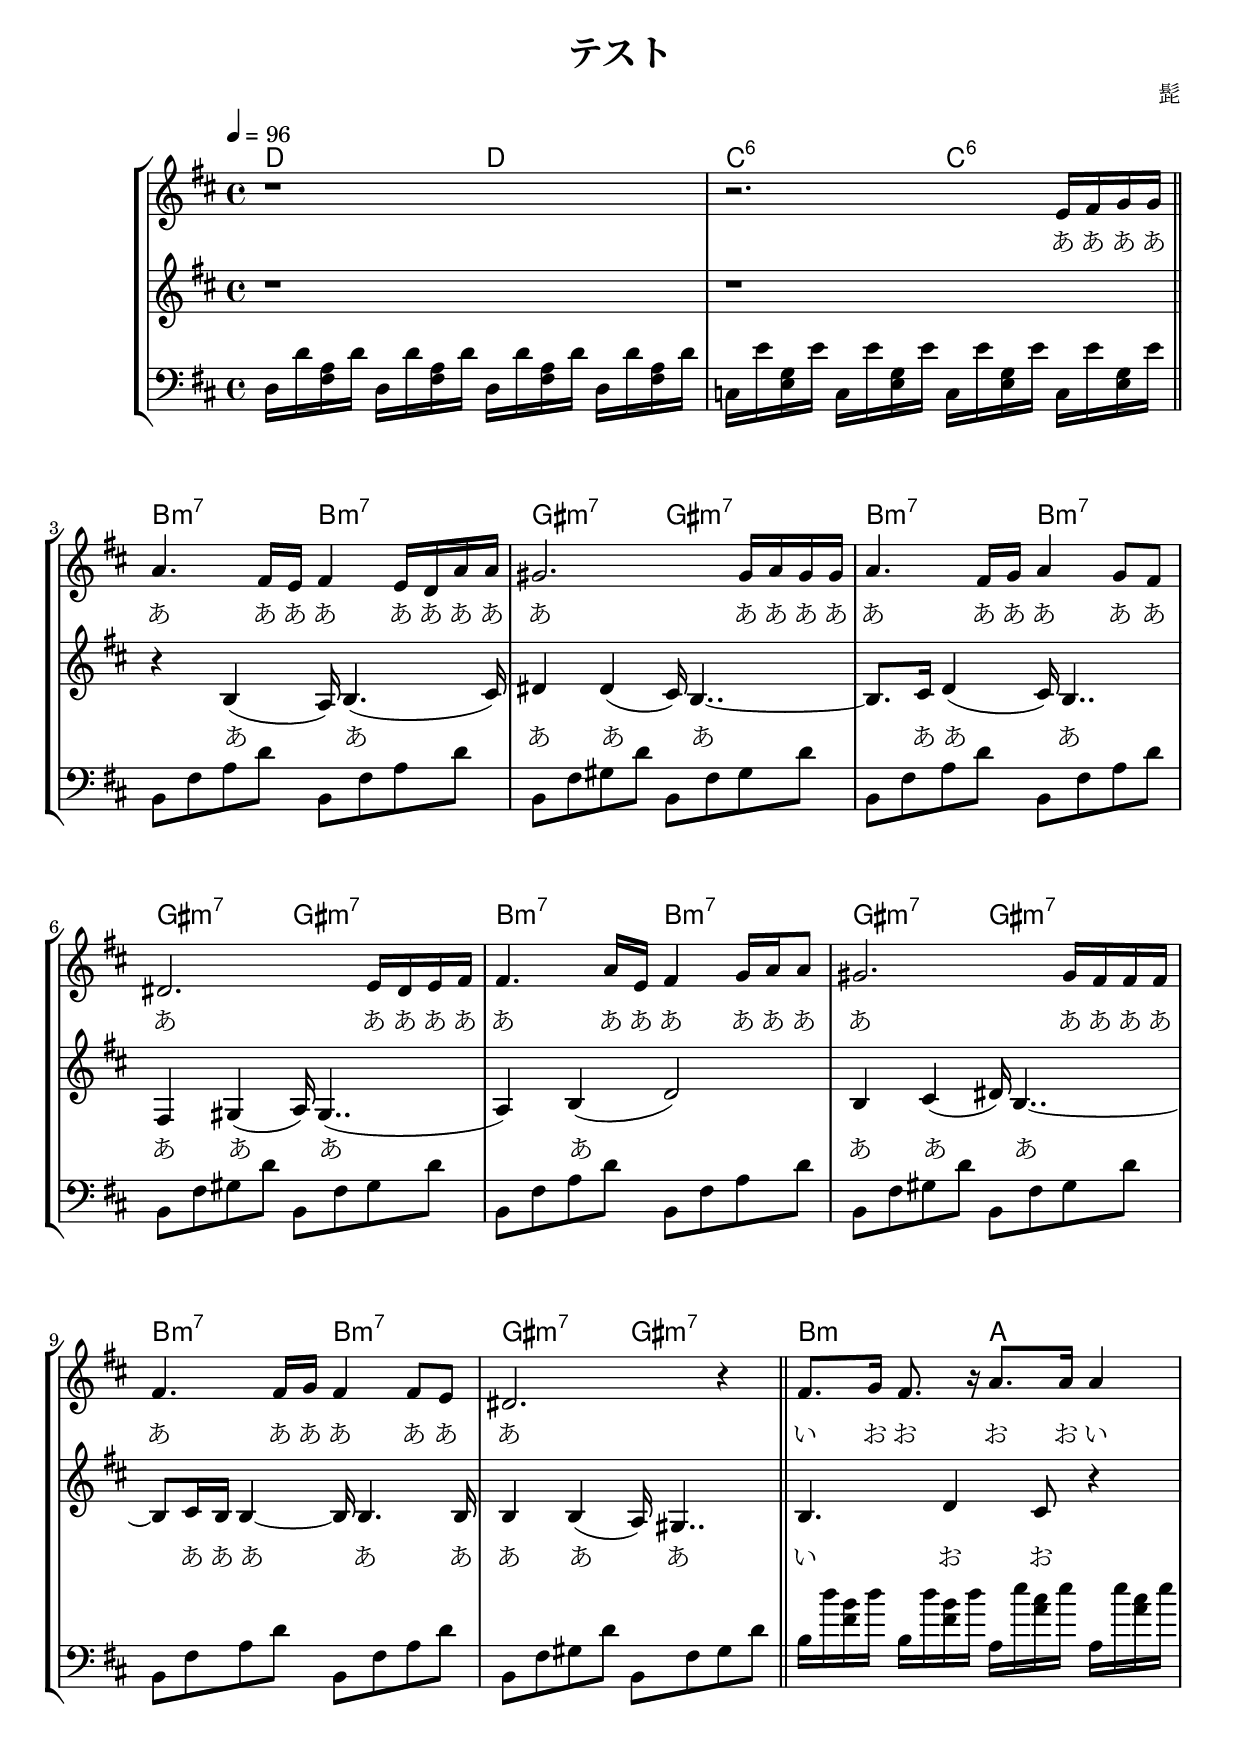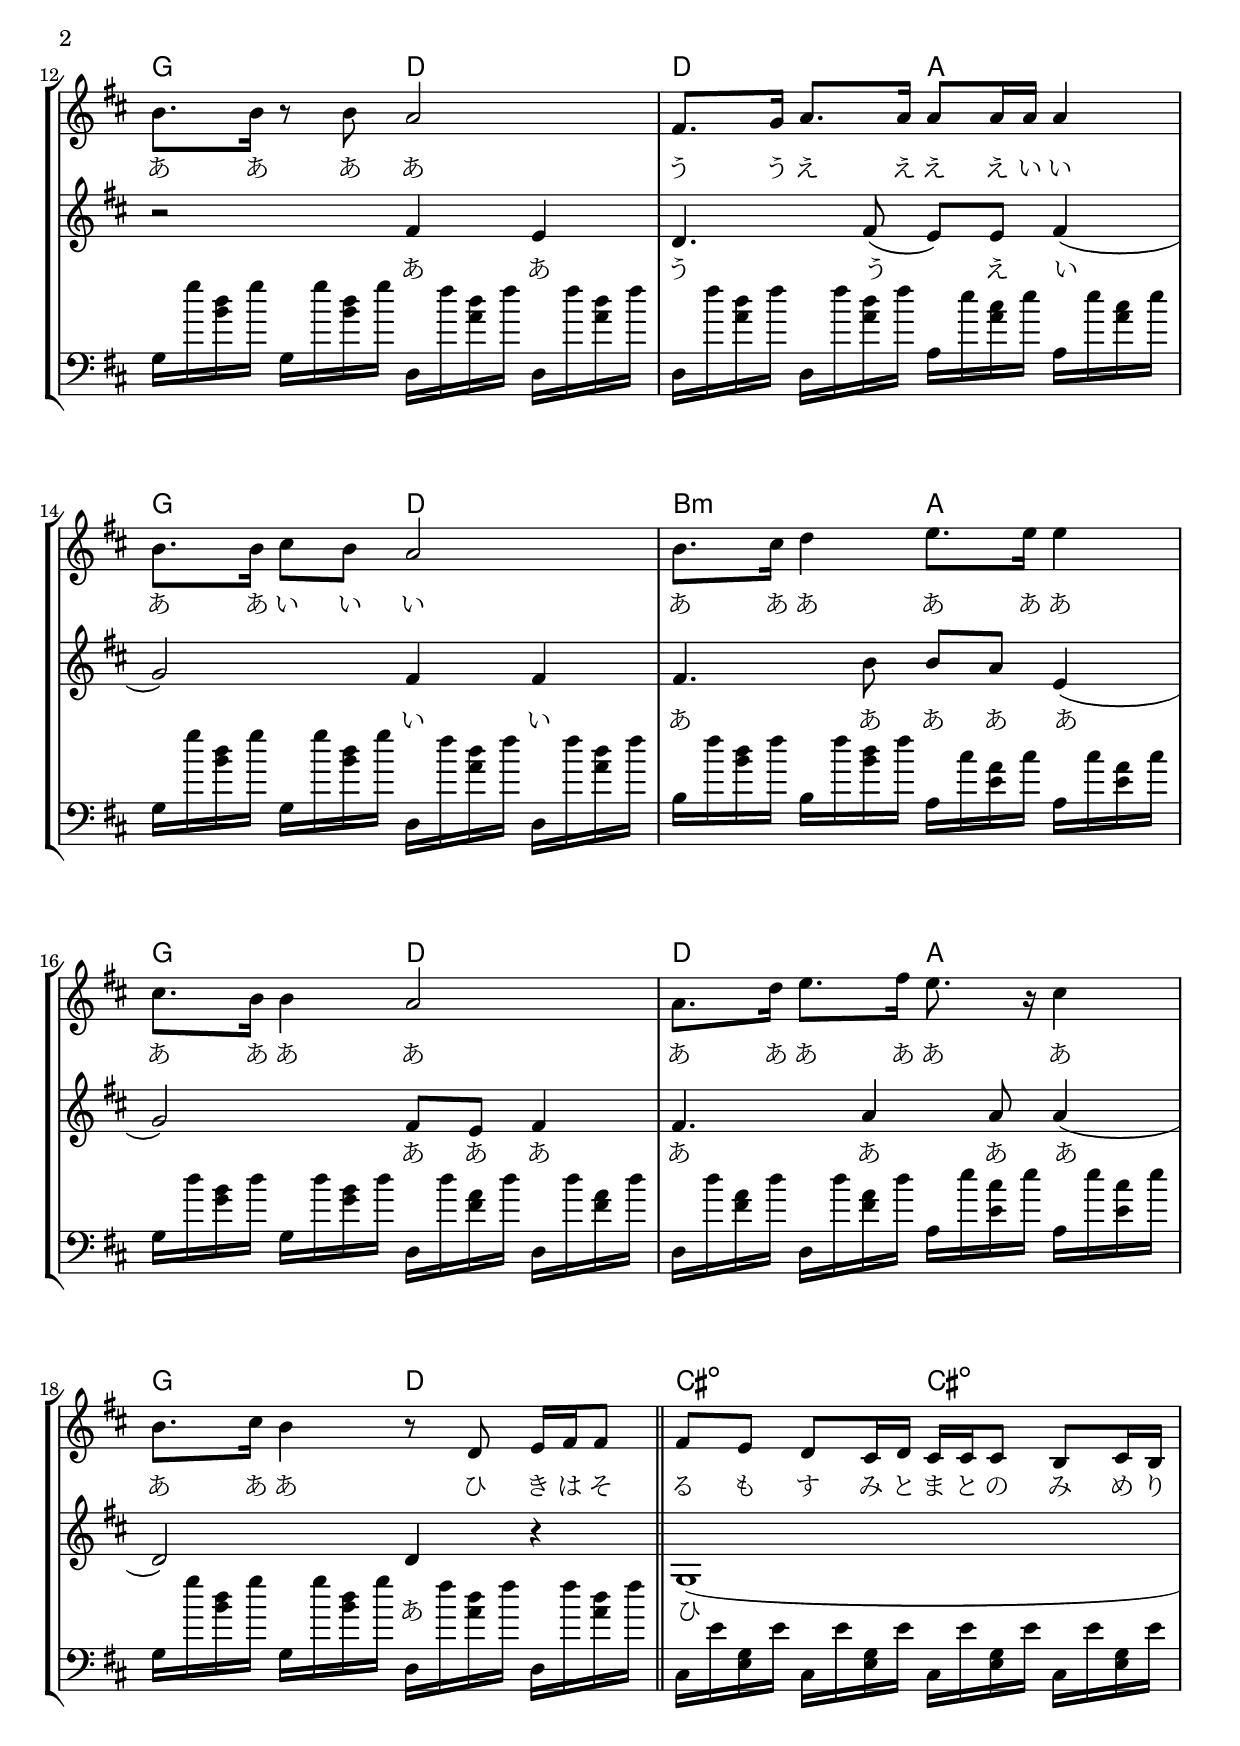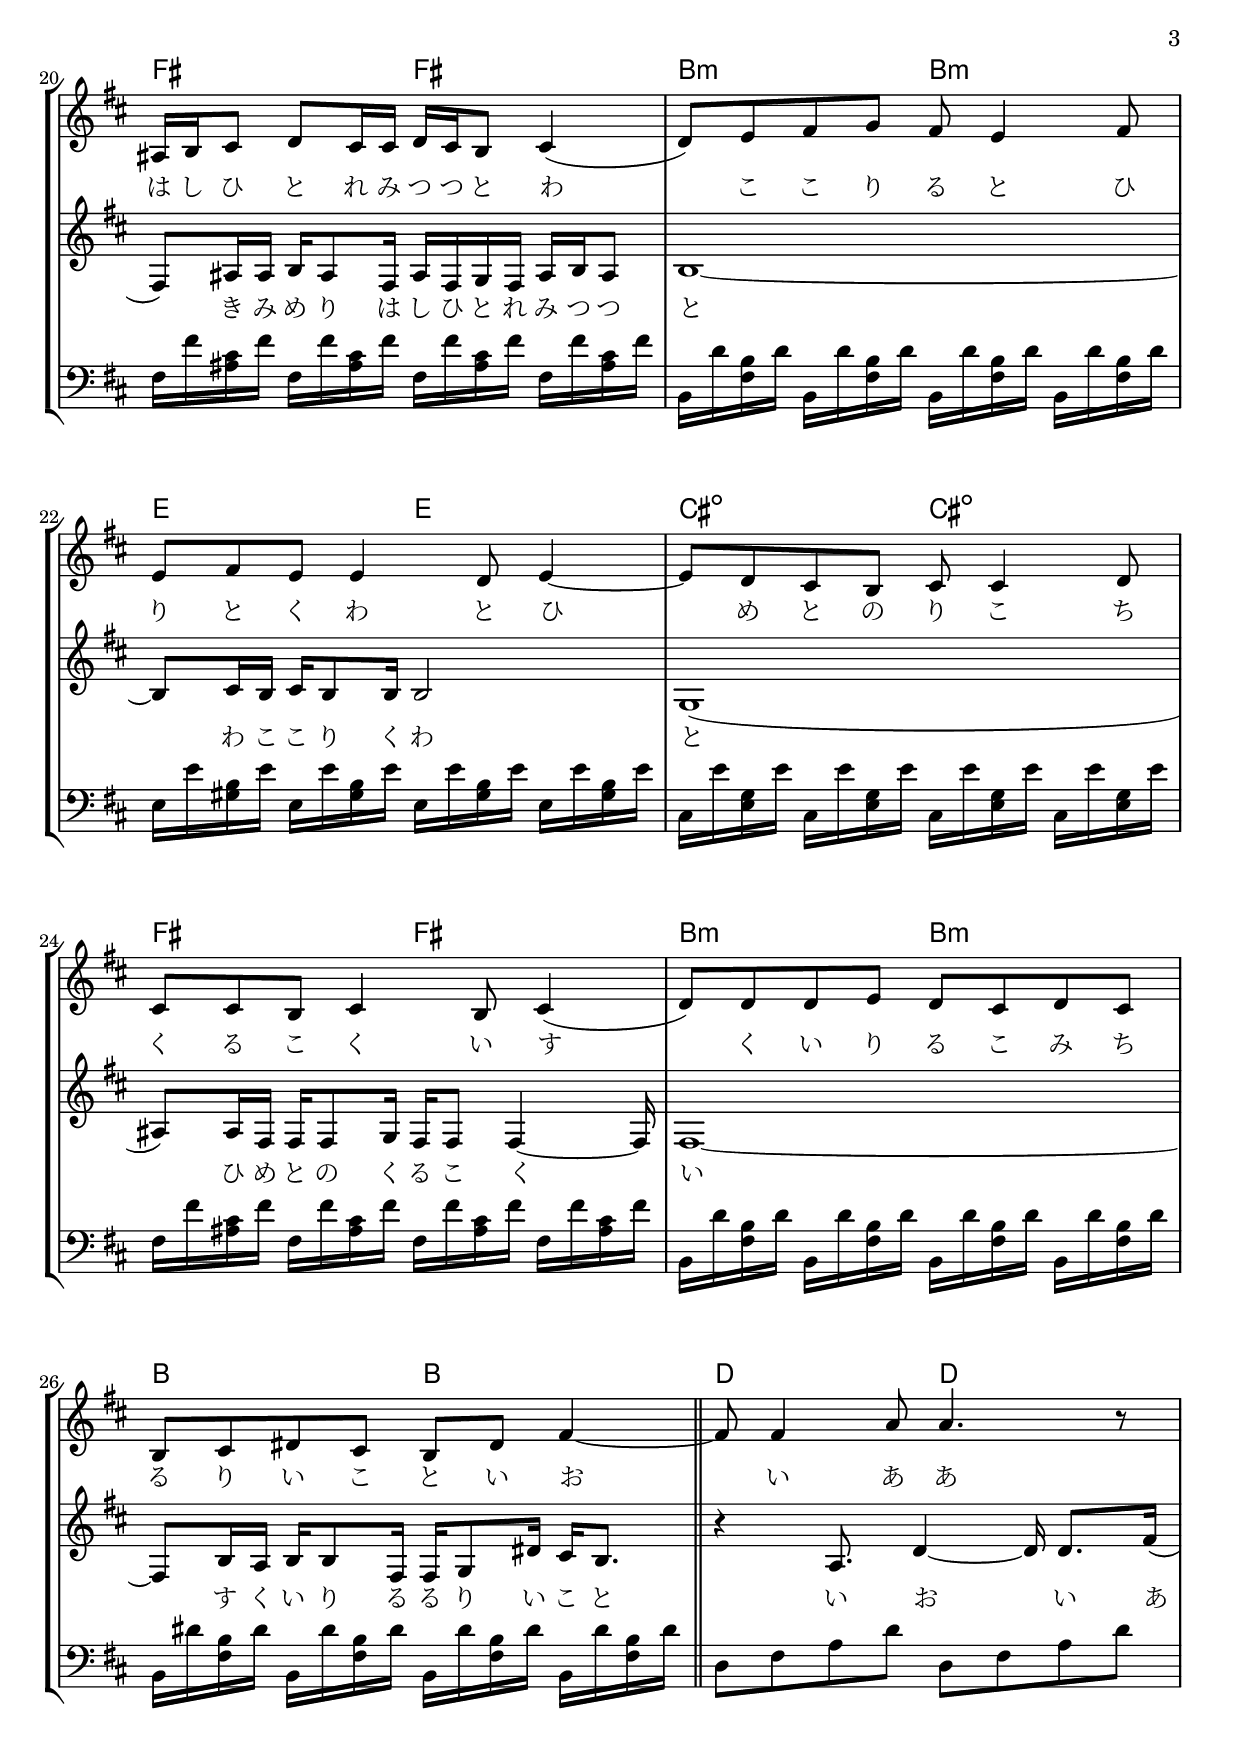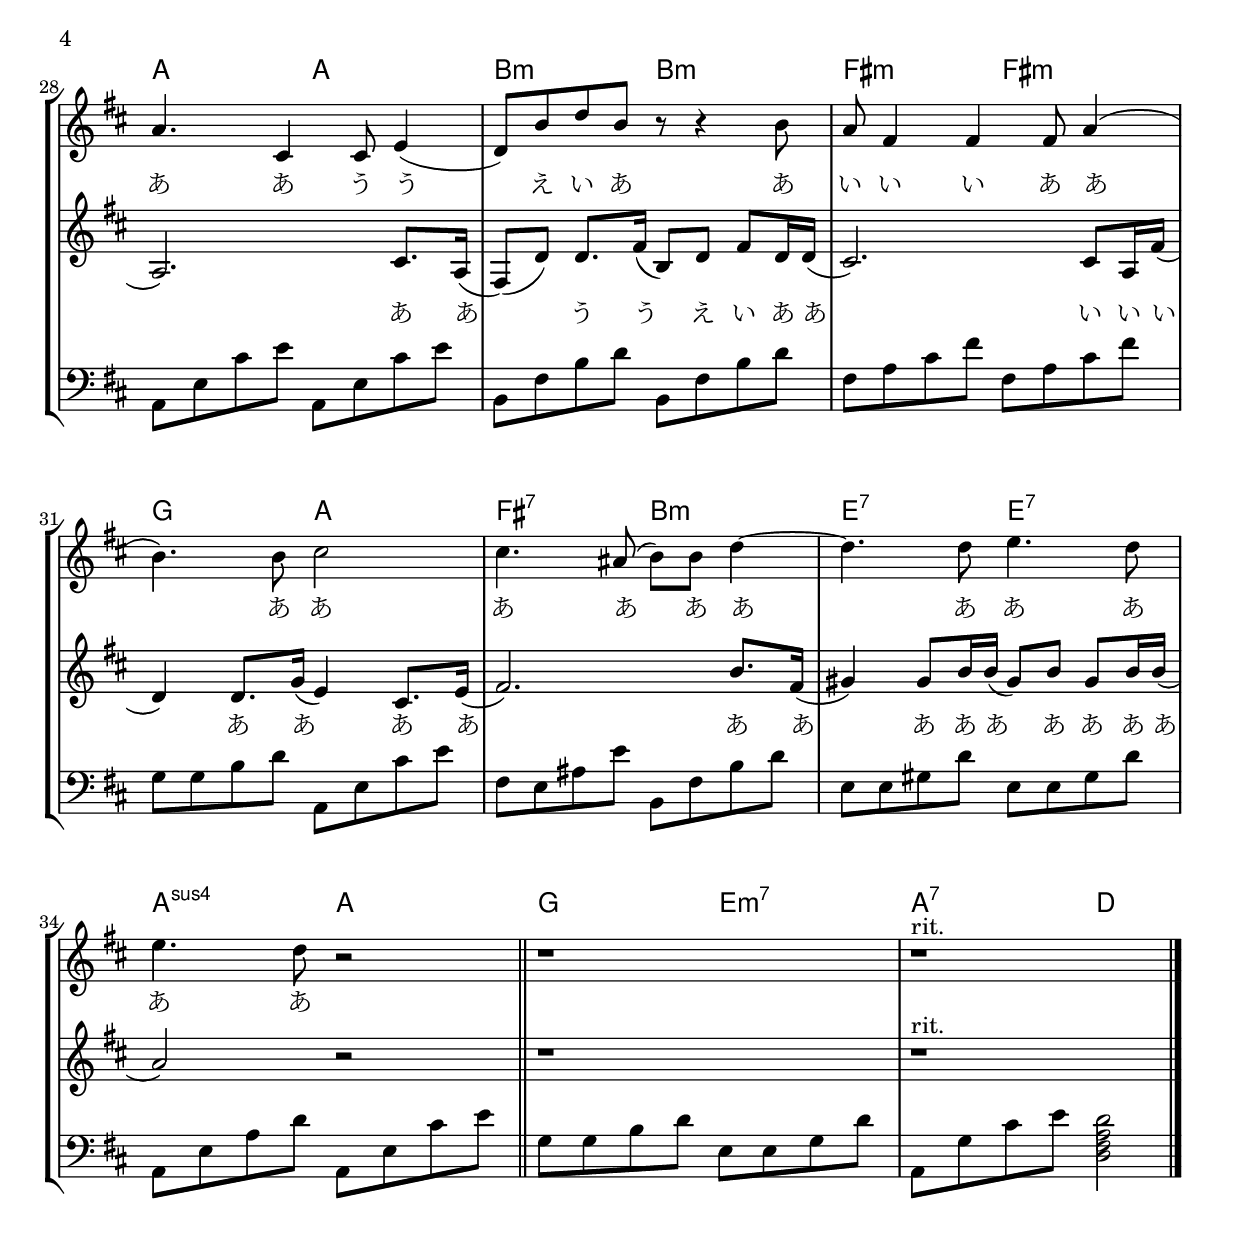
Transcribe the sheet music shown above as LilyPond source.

\version "2.12.1"

\header {
	title = \markup {テスト}
	composer = \markup \center-column {髭}
}

harmony = \chordmode {
	d2 d c:6 c:6 

	b:min7 b:min7 gis:m7 gis:m7 b:min7 b:min7 gis:m7 gis:m7 b:min7 b:min7 gis:m7 gis:m7 b:min7 b:min7 gis:m7 gis:m7 

	b:m a g d d a g d b:m a g d d a g d 

	cis:dim cis:dim fis fis b:m b:m e e cis:dim cis:dim fis fis b:m b:m b b 

	d d a a b:m b:m fis:m fis:m g a fis:7 b:m e:7 e:7 a:sus4 a 

	g e:min7 a:7 d 
}

melody = {
	\key d \major
	\tempo 4 = 96
	r1 | r2. 
	\set Staff.midiInstrument = #"Trombone"
	e'16  fis'16  g'16  g'16 
	a'4.  fis'16  e'16  fis'4  e'16  d'16  a'16  a'16 
	gis'2.  gis'16  a'16  gis'16  gis'16 
	a'4.  fis'16  g'16  a'4  g'8  fis'8 
	dis'2.  e'16  dis'16  e'16  fis'16 
	fis'4.  a'16  e'16  fis'4  g'16  a'16  a'8 
	gis'2.  gis'16  fis'16  fis'16  fis'16 
	fis'4.  fis'16  g'16  fis'4  fis'8  e'8 
	dis'2.  	r4 	\set Staff.midiInstrument = #"Trombone"
	fis'8.  g'16  fis'8.  r16  a'8.  a'16  a'4 
	b'8.  b'16  r8  b'8  a'2 
	fis'8.  g'16  a'8.  a'16  a'8  a'16  a'16  a'4 
	b'8.  b'16  cis''8  b'8  a'2 
	b'8.  cis''16  d''4  e''8.  e''16  e''4 
	cis''8.  b'16  b'4  a'2 
	a'8.  d''16  e''8.  fis''16  e''8.  r16  cis''4 
	b'8.  cis''16  b'4  r8  	\set Staff.midiInstrument = #"Trombone"
	d'8  e'16  fis'16  fis'8 
	fis'8  e'8  d'8  cis'16  d'16  cis'16  cis'16  cis'8  b8  cis'16  b16 
	ais16  b16  cis'8  d'8  cis'16  cis'16  d'16  cis'16  b8  cis'4 
	(d'8)  e'8  fis'8  g'8  fis'8  e'4  fis'8 
	e'8  fis'8  e'8  e'4  d'8  e'4~ 
	e'8  d'8  cis'8  b8  cis'8  cis'4  d'8 
	cis'8  cis'8  b8  cis'4  b8  cis'4 
	(d'8)  d'8  d'8  e'8  d'8  cis'8  d'8  cis'8 
	b8  cis'8  dis'8  cis'8  b8  	\set Staff.midiInstrument = #"Trombone"
	dis'8  fis'4~ 
	fis'8  fis'4  a'8  a'4.  r8 
	a'4.  cis'4  cis'8  e'4 
	(d'8)  b'8  d''8  b'8  r8  r4  b'8 
	a'8  fis'4  fis'4  fis'8  a'4 
	(b'4.)  b'8  cis''2 
	cis''4.  ais'8  (b'8)  b'8  d''4~ 
	d''4.  d''8  e''4.  d''8 
	e''4.  d''8  	r2 	r1 | r1^"rit." \bar "|."
}

words = \lyricmode {
	
	あ  あ  あ  あ  あ  あ  あ  あ  あ  あ  あ  あ  あ  あ  あ  あ  あ  あ  あ  あ  あ  あ  あ  あ  あ  あ  あ  あ  あ  あ  あ  あ  あ  あ  あ  あ  あ  あ  あ  あ  あ  あ  あ  あ  あ  あ  あ  
	い  お  お  お  お  い  あ  あ  あ  あ  う  う  え  え  え  え  い  い  あ  あ  い  い  い  あ  あ  あ  あ  あ  あ  あ  あ  あ  あ  あ  あ  あ  あ  あ  あ  あ  あ  あ  
	ひ  き  は  そ  る  も  す  み  と  ま  と  の  み  め  り  は  し  ひ  と  れ  み  つ  つ  と  わ  こ  こ  り  る  と  ひ  り  と  く  わ  と  ひ  め  と  の  り  こ  ち  く  る  こ  く  い  す  く  い  り  る  こ  み  ち  る  り  い  こ  と  
	い  お  い  あ  あ  あ  あ  う  う  え  い  あ  あ  い  い  い  あ  あ  あ  あ  あ  あ  あ  あ  あ  あ  あ  あ  あ  
	
}

secondmelody = {
	\key d \major
	\tempo 4 = 96
	r1 | r1   
	\set Staff.midiInstrument = #"Trombone"
	r4 b4  (a16)  b4.  (cis'16) 
	dis'4  dis'4  (cis'16)  b4..~ 
	b8.  cis'16  d'4  (cis'16)  b4.. 
	fis4  gis4  (a16)  gis4.. 
	(a4)  b4  (d'2) 
	b4  cis'4  (dis'16)  b4..~ 
	b8  cis'16  b16  b4~b16  b4.  b16 
	b4  b4  (a16)  gis4..
	\set Staff.midiInstrument = #"Trombone"
	b4.  d'4  cis'8  r4 
	r2  fis'4  e'4 
	d'4.  fis'8  (e'8)  e'8  fis'4 
	(g'2)  fis'4  fis'4 
	fis'4.  b'8  b'8  a'8  e'4 
	(g'2)  fis'8  e'8  fis'4 
	fis'4.  a'4  a'8  a'4 
	(d'2)  d'4  r4
	\set Staff.midiInstrument = #"Trombone"
	 g1 
	(fis8)  ais16  ais16  b16  ais8  fis16  ais16  fis16  g16  fis16  ais16  b16  ais8 
	b1~ 
	b8  cis'16  b16  cis'16  b8  b16  b2 
	g1 
	(ais8)  ais16  fis16  fis16  fis8  g16  fis16  fis8  fis4~fis16 
	fis1~ 
	fis8  b16  a16  b16  b8  fis16  fis16  g8  dis'16  cis'16  b8.
	\set Staff.midiInstrument = #"Trombone"
	r4 a8.  d'4~d'16  d'8.  fis'16 
	(a2.)  cis'8.  a16 
	(fis8)  (d'8)  d'8.  fis'16  (b8)  d'8  fis'8  d'16  d'16 
	(cis'2.)  cis'8  a16  fis'16 
	(d'4)  d'8.  g'16  (e'4)  cis'8.  e'16 
	(fis'2.)  b'8.  fis'16 
	(gis'4)  gis'8  b'16  b'16  (gis'8)  b'8  gis'8  b'16  b'16 
	(a'2)  	r2 	r1 | r1^"rit." \bar "|."
}

secondwords = \lyricmode {
	
	あ  あ  あ  あ  あ  あ  あ  あ  あ  あ  あ  あ  あ  あ  あ  あ  あ  あ  あ  あ  あ  あ  あ  
	い  お  お  あ  あ  う  う  え  い  い  い  あ  あ  あ  あ  あ  あ  あ  あ  あ  あ  あ  あ  あ  
	ひ  き  み  め  り  は  し  ひ  と  れ  み  つ  つ  と  わ  こ  こ  り  く  わ  と  ひ  め  と  の  く  る  こ  く  い  す  く  い  り  る  る  り  い  こ  と  
	い  お  い  あ  あ  あ  う  う  え  い  あ  あ  い  い  い  あ  あ  あ  あ  あ  あ  あ  あ  あ  あ  あ  あ  あ  
	
}

tempochange = {
	\tempo 4 = 96
	r1 | r1 \bar "||"
	\tempo 4 = 96
	r1 | r1 | r1 | r1 | r1 | r1 | r1 | r1 \bar "||"
	\tempo 4 = 96
	r1 | r1 | r1 | r1 | r1 | r1 | r1 | r1 \bar "||"
	\tempo 4 = 96
	r1 | r1 | r1 | r1 | r1 | r1 | r1 | r1 \bar "||"
	\tempo 4 = 96
	r1 | r1 | r1 | r1 | r1 | r1 | r1 | r1 \bar "||"
	\tempo 4 = 96
	r1 | \tempo 4 = 72 r2 \tempo 4 = 64 r2 \bar "|."
}

mainacc = {
	\clef bass
	\set Staff.midiInstrument = #"Trombone"
	\key d \major
	\tempo 4 = 96
	d16 d' <fis a> d' d d' <fis a> d'
	d16 d' <fis a> d' d d' <fis a> d'
	c16 e' <e g> e' c e' <e g> e'
	c16 e' <e g> e' c e' <e g> e'
	\bar "||"

	\set Staff.midiInstrument = #"Bright Acoustic"
	b,8 fis8 a8 d'8
	b,8 fis8 a8 d'8
	b,8 fis8 gis8 d'8
	b,8 fis8 gis8 d'8
	b,8 fis8 a8 d'8
	b,8 fis8 a8 d'8
	b,8 fis8 gis8 d'8
	b,8 fis8 gis8 d'8
	b,8 fis8 a8 d'8
	b,8 fis8 a8 d'8
	b,8 fis8 gis8 d'8
	b,8 fis8 gis8 d'8
	b,8 fis8 a8 d'8
	b,8 fis8 a8 d'8
	b,8 fis8 gis8 d'8
	b,8 fis8 gis8 d'8
	\bar "||"

	\set Staff.midiInstrument = #"Violin"
	b16 d'' <fis' b'> d'' b d'' <fis' b'> d''
	a16 e'' <a' cis''> e'' a e'' <a' cis''> e''
	g16 g'' <b' d''> g'' g g'' <b' d''> g''
	d16 fis'' <a' d''> fis'' d fis'' <a' d''> fis''
	d16 fis'' <a' d''> fis'' d fis'' <a' d''> fis''
	a16 e'' <a' cis''> e'' a e'' <a' cis''> e''
	g16 g'' <b' d''> g'' g g'' <b' d''> g''
	d16 fis'' <a' d''> fis'' d fis'' <a' d''> fis''
	b16 fis'' <b' d''> fis'' b fis'' <b' d''> fis''
	a16 cis'' <e' a'> cis'' a cis'' <e' a'> cis''
	g16 d'' <g' b'> d'' g d'' <g' b'> d''
	d16 d'' <fis' a'> d'' d d'' <fis' a'> d''
	d16 d'' <fis' a'> d'' d d'' <fis' a'> d''
	a16 e'' <e' cis''> e'' a e'' <e' cis''> e''
	g16 g'' <b' d''> g'' g g'' <b' d''> g''
	d16 fis'' <a' d''> fis'' d fis'' <a' d''> fis''
	\bar "||"

	\set Staff.midiInstrument = #"Violin"
	cis16 e' <e g> e' cis e' <e g> e'
	cis16 e' <e g> e' cis e' <e g> e'
	fis16 fis' <ais cis'> fis' fis fis' <ais cis'> fis'
	fis16 fis' <ais cis'> fis' fis fis' <ais cis'> fis'
	b,16 d' <fis b> d' b, d' <fis b> d'
	b,16 d' <fis b> d' b, d' <fis b> d'
	e16 e' <gis b> e' e e' <gis b> e'
	e16 e' <gis b> e' e e' <gis b> e'
	cis16 e' <e g> e' cis e' <e g> e'
	cis16 e' <e g> e' cis e' <e g> e'
	fis16 fis' <ais cis'> fis' fis fis' <ais cis'> fis'
	fis16 fis' <ais cis'> fis' fis fis' <ais cis'> fis'
	b,16 d' <fis b> d' b, d' <fis b> d'
	b,16 d' <fis b> d' b, d' <fis b> d'
	b,16 dis' <fis b> dis' b, dis' <fis b> dis'
	b,16 dis' <fis b> dis' b, dis' <fis b> dis'
	\bar "||"

	\set Staff.midiInstrument = #"Violin"
	d8 fis8 a8 d'8
	d8 fis8 a8 d'8
	a,8 e8 cis'8 e'8
	a,8 e8 cis'8 e'8
	b,8 fis8 b8 d'8
	b,8 fis8 b8 d'8
	fis8 a8 cis'8 fis'8
	fis8 a8 cis'8 fis'8
	g8 g8 b8 d'8
	a,8 e8 cis'8 e'8
	fis8 e8 ais8 e'8
	b,8 fis8 b8 d'8
	e8 e8 gis8 d'8
	e8 e8 gis8 d'8
	a,8 e8 a8 d'8
	a,8 e8 cis'8 e'8
	\bar "||"

	\set Staff.midiInstrument = #"Trombone"
	g8 g8 b8 d'8
	e8 e8 g8 d'8
	a,8 g8 cis'8 e'8
	<d fis a d'>2
	\bar "|."
}

subacc = {
	\clef bass
	\set Staff.midiInstrument = #"Bright Acoustic"
	\key d \major
	\tempo 4 = 96
	d4 <fis a d'>8. <fis a d'>16
	d4 <fis a d'>8. <fis a d'>16
	c4 <e g e'>8. <e g e'>16
	c4 <e g e'>8. <e g e'>16
	\bar "||"

	\set Staff.midiInstrument = #"Acoustic grand"
	r8 b, <fis a d'>4
	r8 b, <fis a d'>4
	r8 b, <fis gis d'>4
	r8 b, <fis gis d'>4
	r8 b, <fis a d'>4
	r8 b, <fis a d'>4
	r8 b, <fis gis d'>4
	r8 b, <fis gis d'>4
	r8 b, <fis a d'>4
	r8 b, <fis a d'>4
	r8 b, <fis gis d'>4
	r8 b, <fis gis d'>4
	r8 b, <fis a d'>4
	r8 b, <fis a d'>4
	r8 b, <fis gis d'>4
	r8 b, <fis gis d'>4
	\bar "||"

	\set Staff.midiInstrument = #"Acoustic grand"
	r8 b <fis' b' d''>4
	r8 a <a' cis'' e''>4
	r8 g <b' d'' g''>4
	r8 d <a' d'' fis''>4
	r8 d <a' d'' fis''>4
	r8 a <a' cis'' e''>4
	r8 g <b' d'' g''>4
	r8 d <a' d'' fis''>4
	r8 b <b' d'' fis''>4
	r8 a <e' a' cis''>4
	r8 g <g' b' d''>4
	r8 d <fis' a' d''>4
	r8 d <fis' a' d''>4
	r8 a <e' cis'' e''>4
	r8 g <b' d'' g''>4
	r8 d <a' d'' fis''>4
	\bar "||"

	\set Staff.midiInstrument = #"Acoustic grand"
	r8 cis <e g e'>4
	r8 cis <e g e'>4
	r8 fis <ais cis' fis'>4
	r8 fis <ais cis' fis'>4
	r8 b, <fis b d'>4
	r8 b, <fis b d'>4
	r8 e <gis b e'>4
	r8 e <gis b e'>4
	r8 cis <e g e'>4
	r8 cis <e g e'>4
	r8 fis <ais cis' fis'>4
	r8 fis <ais cis' fis'>4
	r8 b, <fis b d'>4
	r8 b, <fis b d'>4
	r8 b, <fis b dis'>4
	r8 b, <fis b dis'>4
	\bar "||"

	\set Staff.midiInstrument = #"Acoustic grand"
	d16 d' a d' d d' a d'
	d16 d' a d' d d' a d'
	a,16 e' cis' e' a, e' cis' e'
	a,16 e' cis' e' a, e' cis' e'
	b,16 d' b d' b, d' b d'
	b,16 d' b d' b, d' b d'
	fis16 fis' cis' fis' fis fis' cis' fis'
	fis16 fis' cis' fis' fis fis' cis' fis'
	g16 d' b d' g d' b d'
	a,16 e' cis' e' a, e' cis' e'
	fis16 e' ais e' fis e' ais e'
	b,16 d' b d' b, d' b d'
	e16 d' gis d' e d' gis d'
	e16 d' gis d' e d' gis d'
	a,16 d' a d' a, d' a d'
	a,16 e' cis' e' a, e' cis' e'
	\bar "||"

	\set Staff.midiInstrument = #"Acoustic grand"
	r2
	r2
	r2
	r2
	\bar "|."
}

percA = {
	\drummode {
	r1 |r1 \bar "||"
	r1 |r1 |r1 |r1 |r1 |r1 |r1 |r1 \bar "||"
	r1 |r1 |r1 |r1 |r1 |r1 |r1 |r1 \bar "||"
	r1 |r1 |r1 |r1 |r1 |r1 |r1 |r1 \bar "||"
	r1 |r1 |r1 |r1 |r1 |r1 |r1 |r1 \bar "||"
	r1 |r1 \bar "|."
	}
}

percB = {
	\drummode {
	r1 |r1 \bar "||"
	r1 |r1 |r1 |r1 |r1 |r1 |r1 |r1 \bar "||"
	r1 |r1 |r1 |r1 |r1 |r1 |r1 |r1 \bar "||"
	r1 |r1 |r1 |r1 |r1 |r1 |r1 |r1 \bar "||"
	r1 |r1 |r1 |r1 |r1 |r1 |r1 |r1 \bar "||"
	r1 |r1 \bar "|."
	}
}

percC = {
	\drummode {
	r1 |r1 \bar "||"
	r1 |r1 |r1 |r1 |r1 |r1 |r1 |r1 \bar "||"
	r1 |r1 |r1 |r1 |r1 |r1 |r1 |r1 \bar "||"
	r1 |r1 |r1 |r1 |r1 |r1 |r1 |r1 \bar "||"
	r1 |r1 |r1 |r1 |r1 |r1 |r1 |r1 \bar "||"
	r1 |r1 \bar "|."
	}
}

percD = {
	\drummode {
	r1 |r1 \bar "||"
	r1 |r1 |r1 |r1 |r1 |r1 |r1 |r1 \bar "||"
	r1 |r1 |r1 |r1 |r1 |r1 |r1 |r1 \bar "||"
	r1 |r1 |r1 |r1 |r1 |r1 |r1 |r1 \bar "||"
	r1 |r1 |r1 |r1 |r1 |r1 |r1 |r1 \bar "||"
	r1 |r1 \bar "|."
	}
}

percE = {
	\drummode {
	r1 |r1 \bar "||"
	r1 |r1 |r1 |r1 |r1 |r1 |r1 |r1 \bar "||"
	r1 |r1 |r1 |r1 |r1 |r1 |r1 |r1 \bar "||"
	r1 |r1 |r1 |r1 |r1 |r1 |r1 |r1 \bar "||"
	r1 |r1 |r1 |r1 |r1 |r1 |r1 |r1 \bar "||"
	r1 |r1 \bar "|."
	}
}

\score {
	<<
		\new StaffGroup <<
			\new ChordNames {\harmony}
			\new Voice = "melody" {\melody}
			\new Lyrics \lyricsto "melody" \words
			\new Voice = "secondmelody" {\secondmelody}
			\new Lyrics \lyricsto "secondmelody" \secondwords
			\new Staff = "mainacc" {\mainacc}
		>>
	>>
	\layout { }
}
